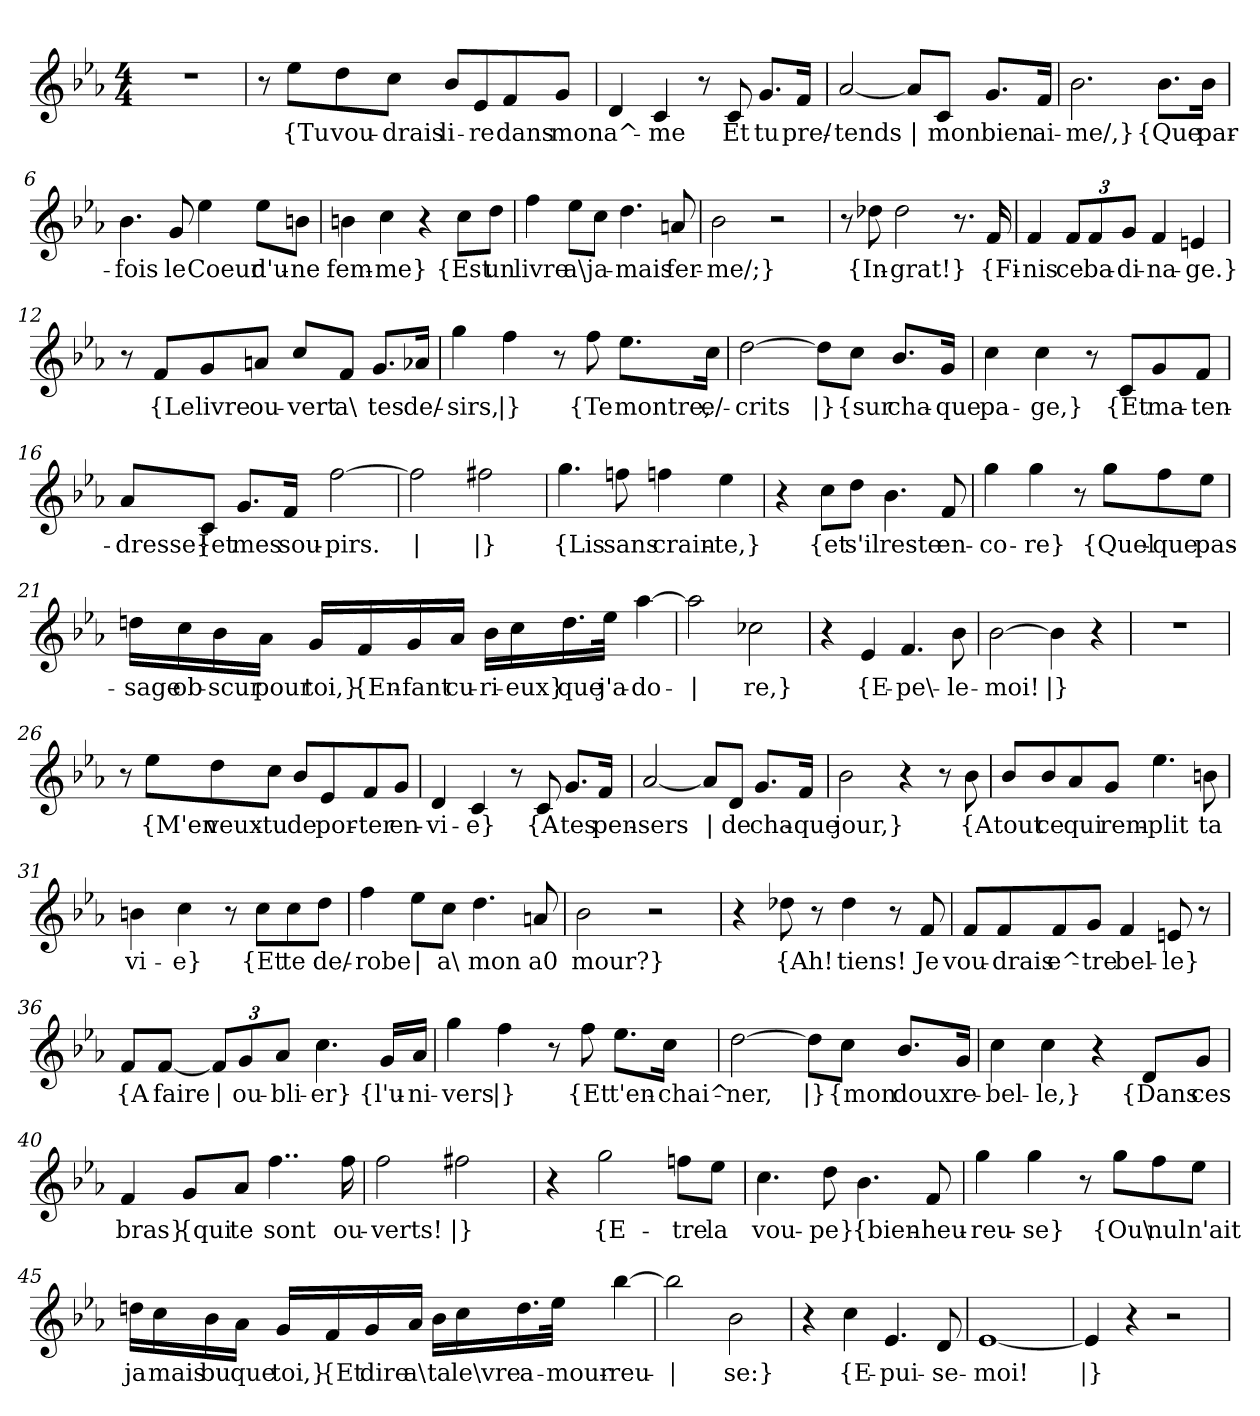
**kern	**text
*part1	*part1
*staff1	*staff1
*clefG2	*
*k[b-e-a-]	*
*M4/4	*
=1	=1
1r	.
=2	=2
8r	.
!	!LO:LY:b
8ee-\L	{Tu
!	!LO:LY:b
8dd\	vou-
!	!LO:LY:b
8cc\J	-drais
!	!LO:LY:b
8b-/L	li-
!	!LO:LY:b
8e-/	-re
!	!LO:LY:b
8f/	dans
!	!LO:LY:b
8g/J	mon
=3	=3
!	!LO:LY:b
4d/	a^-
!	!LO:LY:b
4c/	-me
8r	.
!	!LO:LY:b
8c/	Et
!	!LO:LY:b
8.g/L	tu
!	!LO:LY:b
16f/Jk	pre/-
=4	=4
!	!LO:LY:b
[2a-/	-tends
!	!LO:LY:b
8a-/L]	|
!	!LO:LY:b
8c/J	mon
!	!LO:LY:b
8.g/L	bien
!	!LO:LY:b
16f/Jk	ai-
!!LO:LB:g=z
=5	=5
!	!LO:LY:b
2.b-\	-me/,}
!	!LO:LY:b
8.b-\L	{Que
!	!LO:LY:b
16b-\Jk	par-
=6	=6
!	!LO:LY:b
4.b-\	-fois
!	!LO:LY:b
8g/	le
!	!LO:LY:b
4ee-\	Coeur
!	!LO:LY:b
8ee-\L	d'u-
!	!LO:LY:b
8bn\J	-ne
=7	=7
!	!LO:LY:b
4bn\	fem-
!	!LO:LY:b
4cc\	-me}
4r	.
!	!LO:LY:b
8cc\L	{Est
!	!LO:LY:b
8dd\J	un
=8	=8
!	!LO:LY:b
4ff\	livre
!	!LO:LY:b
8ee-\L	a\
!	!LO:LY:b
8cc\J	ja-
!	!LO:LY:b
4.dd\	-mais
!	!LO:LY:b
8an/	fer-
=9	=9
!	!LO:LY:b
2b-\	-me/;}
2r	.
!!LO:LB:g=z
=10	=10
8r	.
!	!LO:LY:b
8dd-X\	{In-
!	!LO:LY:b
2dd-\	-grat!}
8.r	.
!	!LO:LY:b
16f/	{Fi-
=11	=11
!	!LO:LY:b
4f/	-nis
*Xbrackettup	*
!	!LO:LY:b
12f/L	ce
!	!LO:LY:b
12f/	ba-
!	!LO:LY:b
12g/J	-di-
!	!LO:LY:b
4f/	-na-
!	!LO:LY:b
4en/	-ge.}
=12	=12
8r	.
!	!LO:LY:b
8f/L	{Le
!	!LO:LY:b
8g/	livre
!	!LO:LY:b
8an/J	ou-
!	!LO:LY:b
8cc/L	-vert
!	!LO:LY:b
8f/J	a\
!	!LO:LY:b
8.g/L	tes
!	!LO:LY:b
16a-X/Jk	de/-
!!LO:LB:g=z
=13	=13
!	!LO:LY:b
4gg\	-sirs,
!	!LO:LY:b
4ff\	|}
8r	.
!	!LO:LY:b
8ff\	{Te
!	!LO:LY:b
8.ee-\L	montre,
!	!LO:LY:b
16cc\Jk	e/-
=14	=14
!	!LO:LY:b
[2dd\	-crits
!	!LO:LY:b
8dd\L]	|}
!	!LO:LY:b
8cc\J	{sur
!	!LO:LY:b
8.b-/L	cha-
!	!LO:LY:b
16g/Jk	-que
=15	=15
!	!LO:LY:b
4cc\	pa-
!	!LO:LY:b
4cc\	-ge,}
8r	.
!	!LO:LY:b
8c/L	{Et
!	!LO:LY:b
8g/	ma-
!	!LO:LY:b
8f/J	-ten-
=16	=16
!	!LO:LY:b
8a-/L	-dresse}
!	!LO:LY:b
8c/J	{et
!	!LO:LY:b
8.g/L	mes
!	!LO:LY:b
16f/Jk	sou-
!	!LO:LY:b
[2ff\	-pirs.
!!LO:LB:g=z
=17	=17
!	!LO:LY:b
2ff\]	|
!	!LO:LY:b
2ff#X\	|}
=18	=18
!	!LO:LY:b
4.gg\	{Lis
!	!LO:LY:b
8ffn\	sans
!	!LO:LY:b
4ffn\	crain-
!	!LO:LY:b
4ee-\	-te,}
=19	=19
4r	.
!	!LO:LY:b
8cc\L	{et
!	!LO:LY:b
8dd\J	s'il
!	!LO:LY:b
4.b-\	reste
!	!LO:LY:b
8f/	en-
=20	=20
!	!LO:LY:b
4gg\	-co-
!	!LO:LY:b
4gg\	-re}
8r	.
!	!LO:LY:b
8gg\L	{Quel-
!	!LO:LY:b
8ff\	-que
!	!LO:LY:b
8ee-\J	pas-
!!LO:LB:g=z
=21	=21
!	!LO:LY:b
16ddn\LL	sage
!	!LO:LY:b
16cc\	ob-
!	!LO:LY:b
16b-\	-scur
!	!LO:LY:b
16a-\JJ	pour
!	!LO:LY:b
16g/LL	toi,}
!	!LO:LY:b
16f/	{En-
!	!LO:LY:b
16g/	-fant
!	!LO:LY:b
16a-/JJ	cu-
!	!LO:LY:b
16b-\LL	-ri-
!	!LO:LY:b
16cc\	-eux}
!	!LO:LY:b
16.dd\	que
!	!LO:LY:b
32ee-\JJk	j'a-
!	!LO:LY:b
[4aa-\	-do-
=22	=22
!	!LO:LY:b
2aa-\]	|
!	!LO:LY:b
2cc-X\	-re,}
=23	=23
4r	.
!	!LO:LY:b
4e-/	{E-
!	!LO:LY:b
4.f/	-pe\-
!	!LO:LY:b
8b-\	-le-
=24	=24
!	!LO:LY:b
[2b-\	-moi!
!	!LO:LY:b
4b-\]	|}
4r	.
!!LO:LB:g=z
=25	=25
1r	.
=26	=26
8r	.
!	!LO:LY:b
8ee-\L	{M'en
!	!LO:LY:b
8dd\	veux-
!	!LO:LY:b
8cc\J	-tu
!	!LO:LY:b
8b-/L	de
!	!LO:LY:b
8e-/	por-
!	!LO:LY:b
8f/	-ter
!	!LO:LY:b
8g/J	en-
=27	=27
!	!LO:LY:b
4d/	-vi-
!	!LO:LY:b
4c/	-e}
8r	.
!	!LO:LY:b
8c/	{A
!	!LO:LY:b
8.g/L	tes
!	!LO:LY:b
16f/Jk	pen-
=28	=28
!	!LO:LY:b
[2a-/	-sers
!	!LO:LY:b
8a-/L]	|
!	!LO:LY:b
8d/J	de
!	!LO:LY:b
8.g/L	cha-
!	!LO:LY:b
16f/Jk	-que
=29	=29
!	!LO:LY:b
2b-\	jour,}
4r	.
8r	.
!	!LO:LY:b
8b-\	{A
!!LO:LB:g=z
=30	=30
!	!LO:LY:b
8b-/L	tout
!	!LO:LY:b
8b-/	ce
!	!LO:LY:b
8a-/	qui
!	!LO:LY:b
8g/J	rem-
!	!LO:LY:b
4.ee-\	-plit
!	!LO:LY:b
8bn\	ta
=31	=31
!	!LO:LY:b
4bn\	vi-
!	!LO:LY:b
4cc\	-e}
8r	.
!	!LO:LY:b
8cc\L	{Et
!	!LO:LY:b
8cc\	te
!	!LO:LY:b
8dd\J	de/-
=32	=32
!	!LO:LY:b
4ff\	-robe
!	!LO:LY:b
8ee-\L	|
!	!LO:LY:b
8cc\J	a\
!	!LO:LY:b
4.dd\	mon
!	!LO:LY:b
8an/	a0
=33	=33
!	!LO:LY:b
2b-\	-mour?}
2r	.
=34	=34
4r	.
!	!LO:LY:b
8dd-X\	{Ah!
8r	.
!	!LO:LY:b
4dd-\	tiens!
8r	.
!	!LO:LY:b
8f/	Je
!!LO:LB:g=z
=35	=35
!	!LO:LY:b
8f/L	vou-
!	!LO:LY:b
8f/	-drais
!	!LO:LY:b
8f/	e^-
!	!LO:LY:b
8g/J	-tre
!	!LO:LY:b
4f/	bel-
!	!LO:LY:b
8en/	-le}
8r	.
=36	=36
!	!LO:LY:b
8f/L	{A
!	!LO:LY:b
[8f/J	faire
!	!LO:LY:b
12f/L]	|
!	!LO:LY:b
12g/	ou-
!	!LO:LY:b
12a-/J	-bli-
!	!LO:LY:b
4.cc\	-er}
!	!LO:LY:b
16g/LL	{l'u-
!	!LO:LY:b
16a-/JJ	-ni-
=37	=37
!	!LO:LY:b
4gg\	-vers
!	!LO:LY:b
4ff\	|}
8r	.
!	!LO:LY:b
8ff\	{Et
!	!LO:LY:b
8.ee-\L	t'en-
!	!LO:LY:b
16cc\Jk	-chai^-
!!LO:LB:g=z
=38	=38
!	!LO:LY:b
[2dd\	-ner,
!	!LO:LY:b
8dd\L]	|}
!	!LO:LY:b
8cc\J	{mon
!	!LO:LY:b
8.b-/L	doux
!	!LO:LY:b
16g/Jk	re-
=39	=39
!	!LO:LY:b
4cc\	bel-
!	!LO:LY:b
4cc\	-le,}
4r	.
!	!LO:LY:b
8d/L	{Dans
!	!LO:LY:b
8g/J	ces
=40	=40
!	!LO:LY:b
4f/	bras}
!	!LO:LY:b
8g/L	{qui
!	!LO:LY:b
8a-/J	te
!	!LO:LY:b
4..ff\	sont
!	!LO:LY:b
16ff\	ou-
=41	=41
!	!LO:LY:b
2ff\	-verts!
!	!LO:LY:b
2ff#X\	|}
=42	=42
4r	.
!	!LO:LY:b
2gg\	{E-
!	!LO:LY:b
8ffn\L	-tre
!	!LO:LY:b
8ee-\J	la
!!LO:PB:g=z
=43	=43
!	!LO:LY:b
4.cc\	vou-
!	!LO:LY:b
8dd\	-pe}
!	!LO:LY:b
4.b-\	{bien-
!	!LO:LY:b
8f/	-heu-
=44	=44
!	!LO:LY:b
4gg\	-reu-
!	!LO:LY:b
4gg\	-se}
8r	.
!	!LO:LY:b
8gg\L	{Ou\
!	!LO:LY:b
8ff\	nul
!	!LO:LY:b
8ee-\J	n'ait
!!LO:LB:g=z
=45	=45
!	!LO:LY:b
16ddn\LL	ja
!	!LO:LY:b
16cc\	-mais
!	!LO:LY:b
16b-\	bu
!	!LO:LY:b
16a-\JJ	que
!	!LO:LY:b
16g/LL	toi,}
!	!LO:LY:b
16f/	{Et
!	!LO:LY:b
16g/	dire
!	!LO:LY:b
16a-/JJ	a\
!	!LO:LY:b
16b-\LL	ta
!	!LO:LY:b
16cc\	le\vre
!	!LO:LY:b
16.dd\	a-
!	!LO:LY:b
32ee-\JJk	-mour-
!	!LO:LY:b
[4bb-\	-reu-
=46	=46
!	!LO:LY:b
2bb-\]	|
!	!LO:LY:b
2b-\	-se:}
=47	=47
4r	.
!	!LO:LY:b
4cc\	{E-
!	!LO:LY:b
4.e-/	-pui-
!	!LO:LY:b
8d/	-se-
=48	=48
!	!LO:LY:b
[1e-	-moi!
=49	=49
!	!LO:LY:b
4e-/]	|}
4r	.
2r	.
=	=
*-	*-
